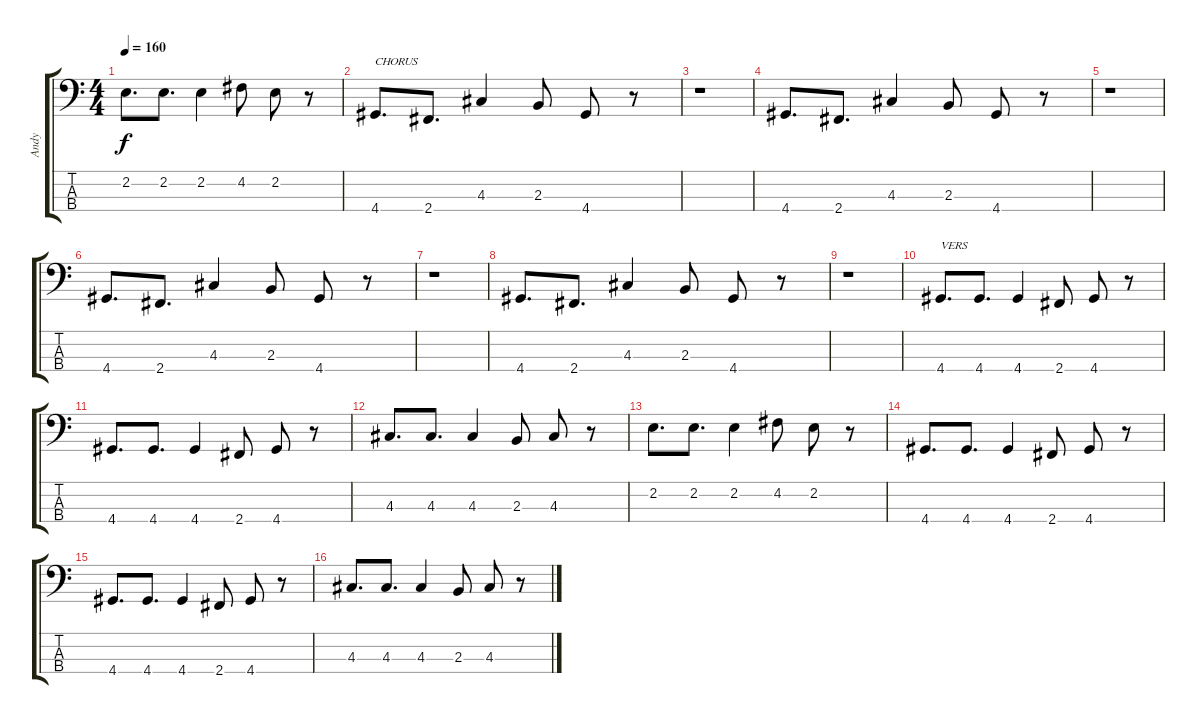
\track ("Andy" "Andy") {instrument electricbassfinger}
\staff {score tabs}
\tuning (G2 D2 A1 E1) {hide}
\ts (4 4)
\tempo 160
\clef f4
\ks c
2.2.8{d dy f} 2.2.8{d} 2.2.4 4.2.8 2.2.8 r.8 |
4.4.8{d txt "CHORUS"} 2.4.8{d} 4.3.4 2.3.8 4.4.8 r.8 |
r.1 |
4.4.8{d} 2.4.8{d} 4.3.4 2.3.8 4.4.8 r.8 |
r.1 |
4.4.8{d} 2.4.8{d} 4.3.4 2.3.8 4.4.8 r.8 |
r.1 |
4.4.8{d} 2.4.8{d} 4.3.4 2.3.8 4.4.8 r.8 |
r.1 |
4.4.8{d txt "VERS"} 4.4.8{d} 4.4.4 2.4.8 4.4.8 r.8 |
4.4.8{d} 4.4.8{d} 4.4.4 2.4.8 4.4.8 r.8 |
4.3.8{d} 4.3.8{d} 4.3.4 2.3.8 4.3.8 r.8 |
2.2.8{d} 2.2.8{d} 2.2.4 4.2.8 2.2.8 r.8 |
4.4.8{d} 4.4.8{d} 4.4.4 2.4.8 4.4.8 r.8 |
4.4.8{d} 4.4.8{d} 4.4.4 2.4.8 4.4.8 r.8 |
4.3.8{d} 4.3.8{d} 4.3.4 2.3.8 4.3.8 r.8
